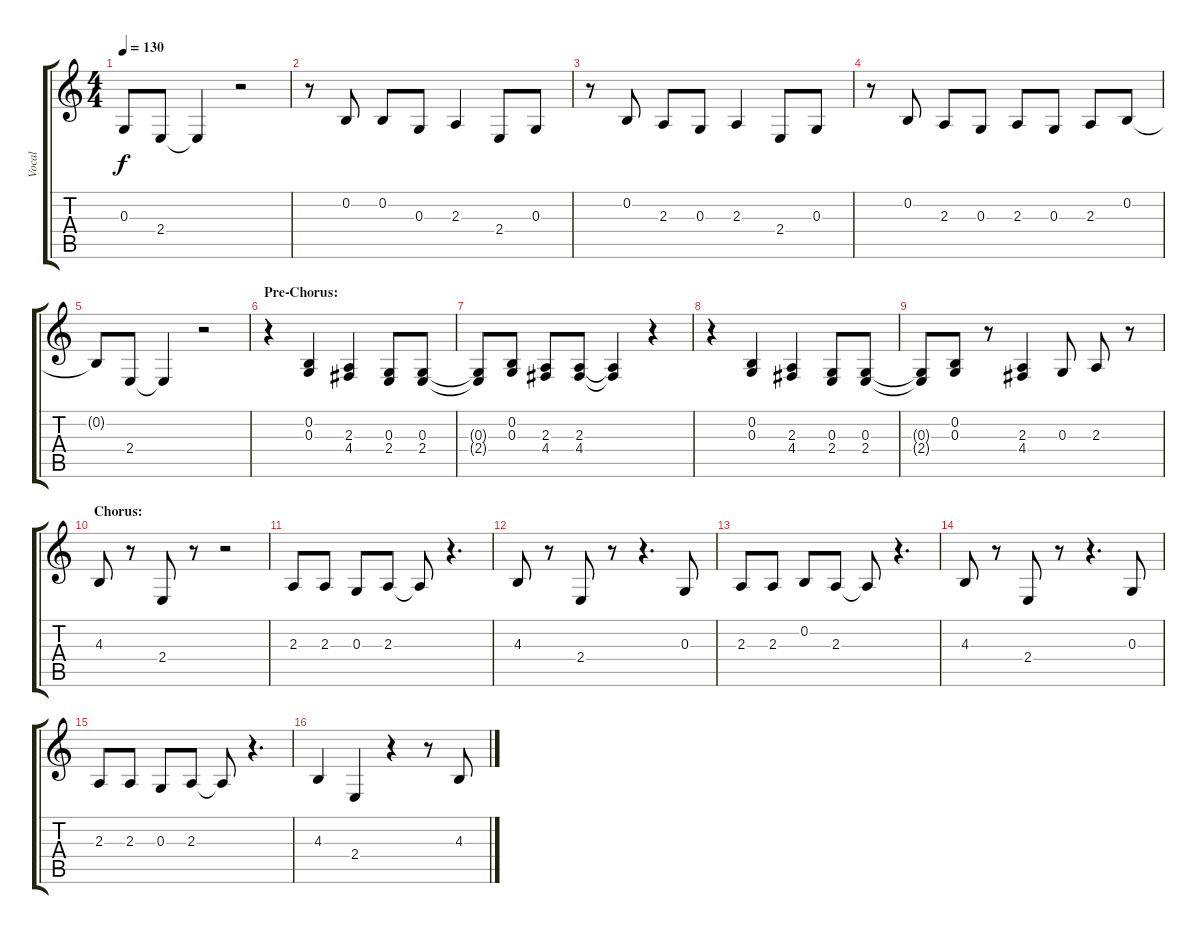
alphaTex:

\track ("Vocal" "Vocal") {instrument oboe}
\staff {score tabs}
\tuning (E4 B3 G3 D3 A2 E2) {hide}
\ts (4 4)
\tempo 130
\clef g2
\ks c
0.3{t}.8{dy f} 2.4.8 2.4{t}.4 r.2 |
r.8 0.2.8 0.2.8 0.3.8 2.3.4 2.4.8 0.3.8 |
r.8 0.2.8 2.3.8 0.3.8 2.3.4 2.4.8 0.3.8 |
r.8 0.2.8 2.3.8 0.3.8 2.3.8 0.3.8 2.3.8 0.2.8 |
0.2{t}.8 2.4.8 2.4{t}.4 r.2 |
\section ("" "Pre-Chorus:")
r.4 (0.2 0.3).4 (2.3 4.4).4 (0.3 2.4).8 (0.3 2.4).8 |
(0.3{t} 2.4{t}).8 (0.2 0.3).8 (2.3 4.4).8 (2.3 4.4).8 (2.3{t} 4.4{t}).4 r.4 |
r.4 (0.2 0.3).4 (2.3 4.4).4 (0.3 2.4).8 (0.3 2.4).8 |
(0.3{t} 2.4{t}).8 (0.2 0.3).8 r.8 (2.3 4.4).4 0.3.8 2.3.8 r.8 |
\section ("" "Chorus:")
4.3.8 r.8 2.4.8 r.8 r.2 |
2.3.8 2.3.8 0.3.8 2.3.8 2.3{t}.8 r.4{d} |
4.3.8 r.8 2.4.8 r.8 r.4{d} 0.3.8 |
2.3.8 2.3.8 0.2.8 2.3.8 2.3{t}.8 r.4{d} |
4.3.8 r.8 2.4.8 r.8 r.4{d} 0.3.8 |
2.3.8 2.3.8 0.3.8 2.3.8 2.3{t}.8 r.4{d} |
4.3.4 2.4.4 r.4 r.8 4.3.8
